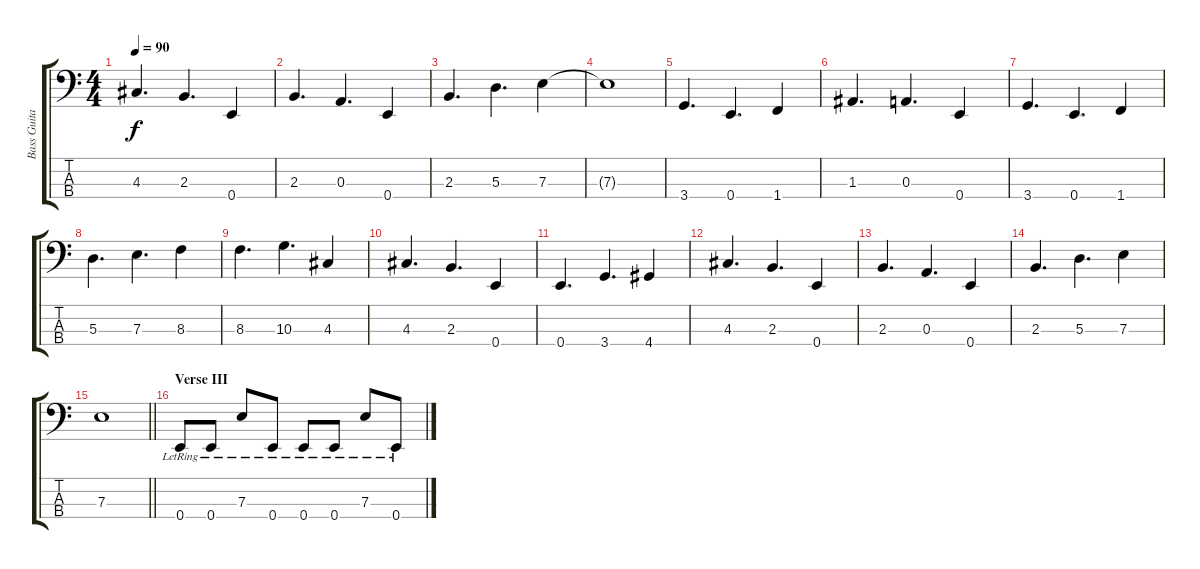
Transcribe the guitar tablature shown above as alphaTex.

\track ("Bass Guitar" "Bass Guita") {instrument electricbassfinger}
\staff {score tabs}
\tuning (G2 D2 A1 E1) {hide}
\ts (4 4)
\tempo 90
\clef f4
\ks c
4.3.4{d dy f} 2.3.4{d} 0.4.4 |
2.3.4{d} 0.3.4{d} 0.4.4 |
2.3.4{d} 5.3.4{d} 7.3.4 |
7.3{t}.1 |
3.4.4{d} 0.4.4{d} 1.4.4 |
1.3.4{d} 0.3.4{d} 0.4.4 |
3.4.4{d} 0.4.4{d} 1.4.4 |
5.3.4{d} 7.3.4{d} 8.3.4 |
8.3.4{d} 10.3.4{d} 4.3.4 |
4.3.4{d} 2.3.4{d} 0.4.4 |
0.4.4{d} 3.4.4{d} 4.4.4 |
4.3.4{d} 2.3.4{d} 0.4.4 |
2.3.4{d} 0.3.4{d} 0.4.4 |
2.3.4{d} 5.3.4{d} 7.3.4 |
\barLineRight lightlight
7.3.1 |
\section ("" "Verse III")
0.4{lr}.8 0.4{lr}.8 7.3{lr}.8 0.4{lr}.8 0.4{lr}.8 0.4{lr}.8 7.3{lr}.8 0.4{lr}.8
